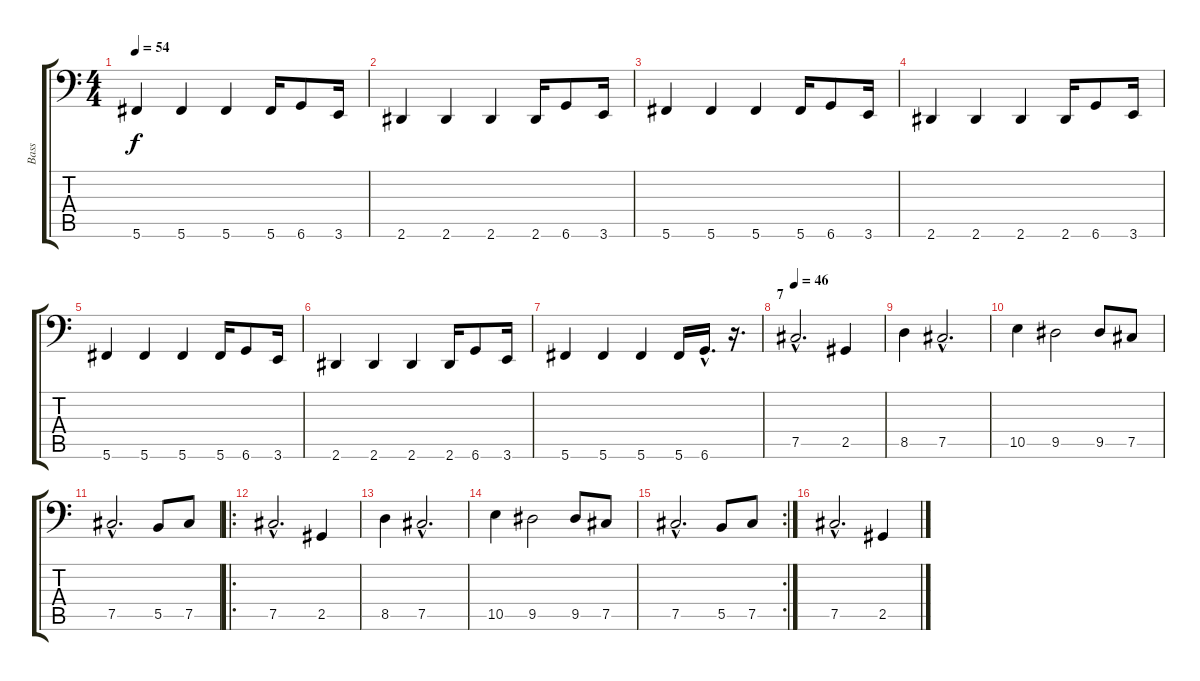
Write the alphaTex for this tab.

\track ("Bass" "Bass") {instrument electricbassfinger}
\staff {score tabs}
\tuning (Db3 Ab2 E2 B1 Gb1 Db1) {hide}
\ts (4 4)
\tempo 54
\clef f4
\ks c
5.6.4{dy f} 5.6.4 5.6.4 5.6.16 6.6.8 3.6.16 |
2.6.4 2.6.4 2.6.4 2.6.16 6.6.8 3.6.16 |
5.6.4 5.6.4 5.6.4 5.6.16 6.6.8 3.6.16 |
2.6.4 2.6.4 2.6.4 2.6.16 6.6.8 3.6.16 |
5.6.4 5.6.4 5.6.4 5.6.16 6.6.8 3.6.16 |
2.6.4 2.6.4 2.6.4 2.6.16 6.6.8 3.6.16 |
5.6.4 5.6.4 5.6.4 5.6.16 6.6{hac}.16{d} r.16{d} |
\section ("" "7")
\tempo 46
7.5{hac}.2{d} 2.5.4 |
8.5.4 7.5{hac}.2{d} |
10.5.4 9.5.2 9.5.8 7.5.8 |
7.5{hac}.2{d} 5.5.8 7.5.8 |
\ro
7.5{hac}.2{d} 2.5.4 |
8.5.4 7.5{hac}.2{d} |
10.5.4 9.5.2 9.5.8 7.5.8 |
\rc 2
7.5{hac}.2{d} 5.5.8 7.5.8 |
7.5{hac}.2{d} 2.5.4
